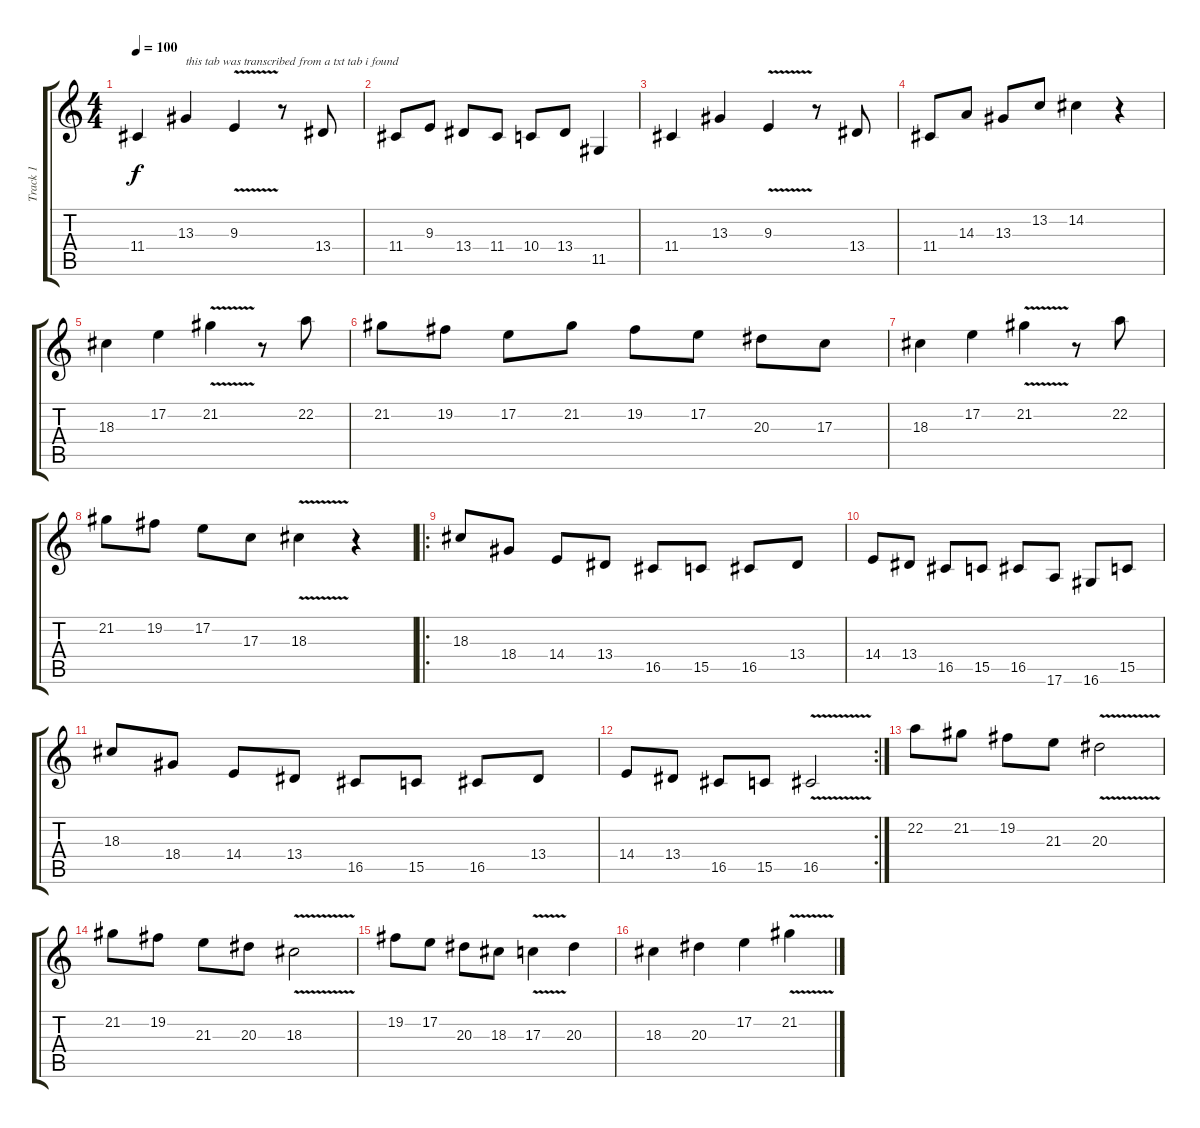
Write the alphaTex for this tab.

\track ("Track 1" "Track 1") {instrument churchorgan}
\staff {score tabs}
\tuning (E4 B3 G3 D3 A2 E2) {hide}
\ts (4 4)
\tempo 100
\clef g2
\ks c
11.4.4{dy f instrument churchorgan} 13.3.4{txt "this tab was transcribed from a txt tab i found"} 9.3{v}.4 r.8 13.4.8 |
11.4.8 9.3.8 13.4.8 11.4.8 10.4.8 13.4.8 11.5.4 |
11.4.4 13.3.4 9.3{v}.4 r.8 13.4.8 |
11.4.8 14.3.8 13.3.8 13.2.8 14.2.4 r.4 |
18.3.4 17.2.4 21.2{v}.4 r.8 22.2.8 |
21.2.8 19.2.8 17.2.8 21.2.8 19.2.8 17.2.8 20.3.8 17.3.8 |
18.3.4 17.2.4 21.2{v}.4 r.8 22.2.8 |
21.2.8 19.2.8 17.2.8 17.3.8 18.3{v}.4 r.4 |
\ro
18.3.8 18.4.8 14.4.8 13.4.8 16.5.8 15.5.8 16.5.8 13.4.8 |
14.4.8 13.4.8 16.5.8 15.5.8 16.5.8 17.6.8 16.6.8 15.5.8 |
18.3.8 18.4.8 14.4.8 13.4.8 16.5.8 15.5.8 16.5.8 13.4.8 |
\rc 2
14.4.8 13.4.8 16.5.8 15.5.8 16.5{v}.2 |
22.2.8 21.2.8 19.2.8 21.3.8 20.3{v}.2 |
21.2.8 19.2.8 21.3.8 20.3.8 18.3{v}.2 |
19.2.8 17.2.8 20.3.8 18.3.8 17.3{v}.4 20.3.4 |
18.3.4 20.3.4 17.2.4 21.2{v}.4
